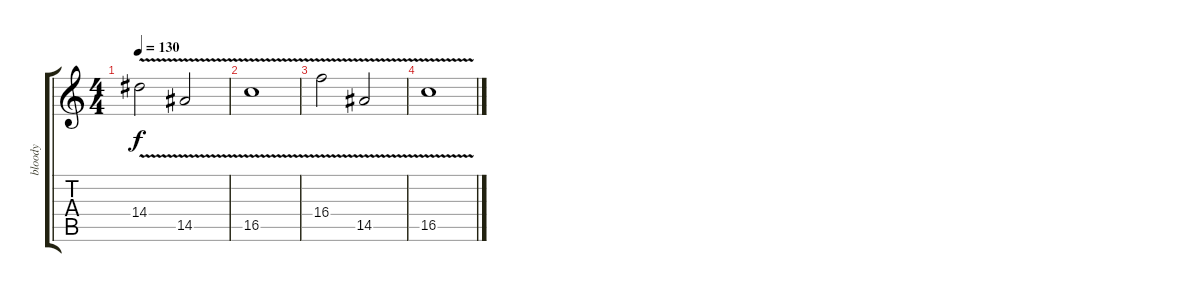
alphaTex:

\track ("bloody" "bloody") {instrument distortionguitar}
\staff {score tabs}
\tuning (Eb4 Bb3 Gb3 Db3 Ab2 Eb2) {hide}
\ts (4 4)
\tempo 130
\clef g2
\ks c
14.4{v}.2{dy f} 14.5{v}.2 |
16.5{v}.1 |
16.4{v}.2 14.5{v}.2 |
16.5{v}.1
